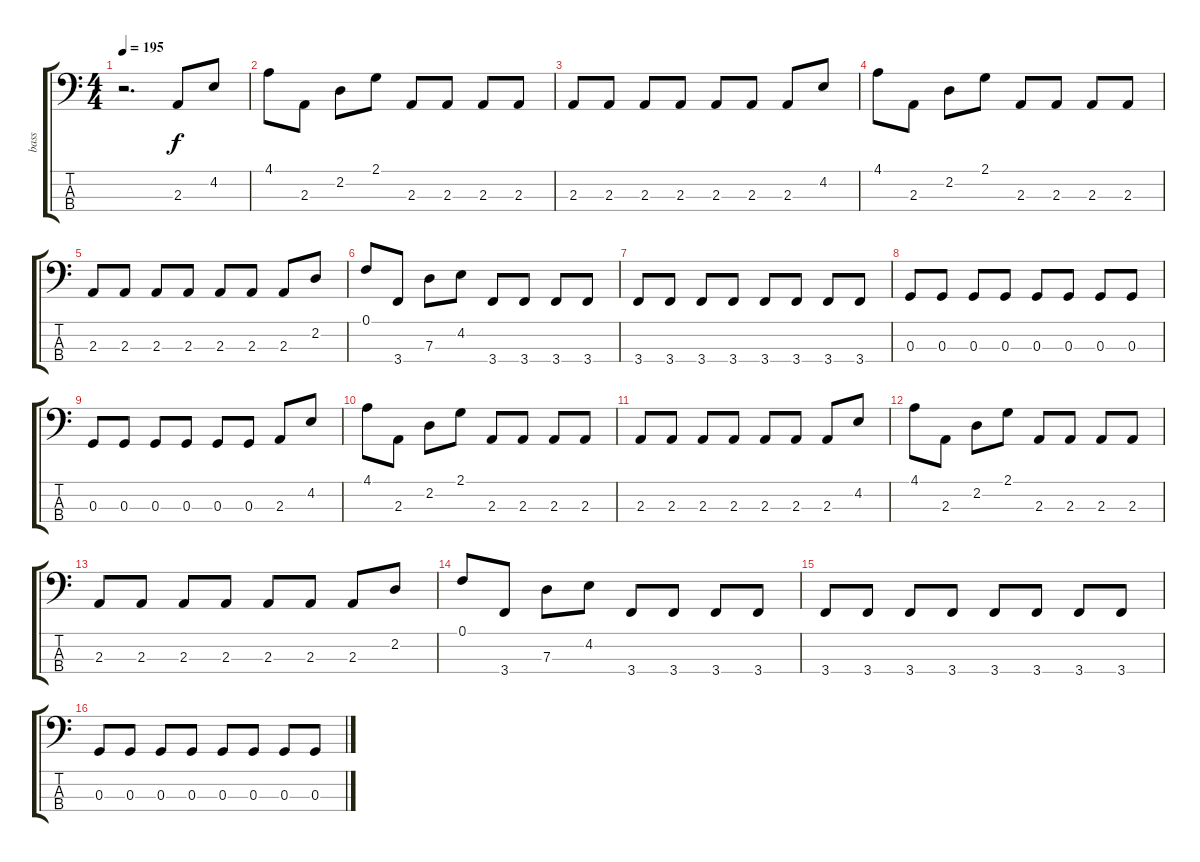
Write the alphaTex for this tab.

\track ("bass" "bass") {instrument electricbassfinger}
\staff {score tabs}
\tuning (F2 C2 G1 D1) {hide}
\ts (4 4)
\tempo 195
\clef f4
\ks c
r.2{d dy f} 2.3.8 4.2.8 |
4.1.8 2.3.8 2.2.8 2.1.8 2.3.8 2.3.8 2.3.8 2.3.8 |
2.3.8 2.3.8 2.3.8 2.3.8 2.3.8 2.3.8 2.3.8 4.2.8 |
4.1.8 2.3.8 2.2.8 2.1.8 2.3.8 2.3.8 2.3.8 2.3.8 |
2.3.8 2.3.8 2.3.8 2.3.8 2.3.8 2.3.8 2.3.8 2.2.8 |
0.1.8 3.4.8 7.3.8 4.2.8 3.4.8 3.4.8 3.4.8 3.4.8 |
3.4.8 3.4.8 3.4.8 3.4.8 3.4.8 3.4.8 3.4.8 3.4.8 |
0.3.8 0.3.8 0.3.8 0.3.8 0.3.8 0.3.8 0.3.8 0.3.8 |
0.3.8 0.3.8 0.3.8 0.3.8 0.3.8 0.3.8 2.3.8 4.2.8 |
4.1.8 2.3.8 2.2.8 2.1.8 2.3.8 2.3.8 2.3.8 2.3.8 |
2.3.8 2.3.8 2.3.8 2.3.8 2.3.8 2.3.8 2.3.8 4.2.8 |
4.1.8 2.3.8 2.2.8 2.1.8 2.3.8 2.3.8 2.3.8 2.3.8 |
2.3.8 2.3.8 2.3.8 2.3.8 2.3.8 2.3.8 2.3.8 2.2.8 |
0.1.8 3.4.8 7.3.8 4.2.8 3.4.8 3.4.8 3.4.8 3.4.8 |
3.4.8 3.4.8 3.4.8 3.4.8 3.4.8 3.4.8 3.4.8 3.4.8 |
0.3.8 0.3.8 0.3.8 0.3.8 0.3.8 0.3.8 0.3.8 0.3.8
